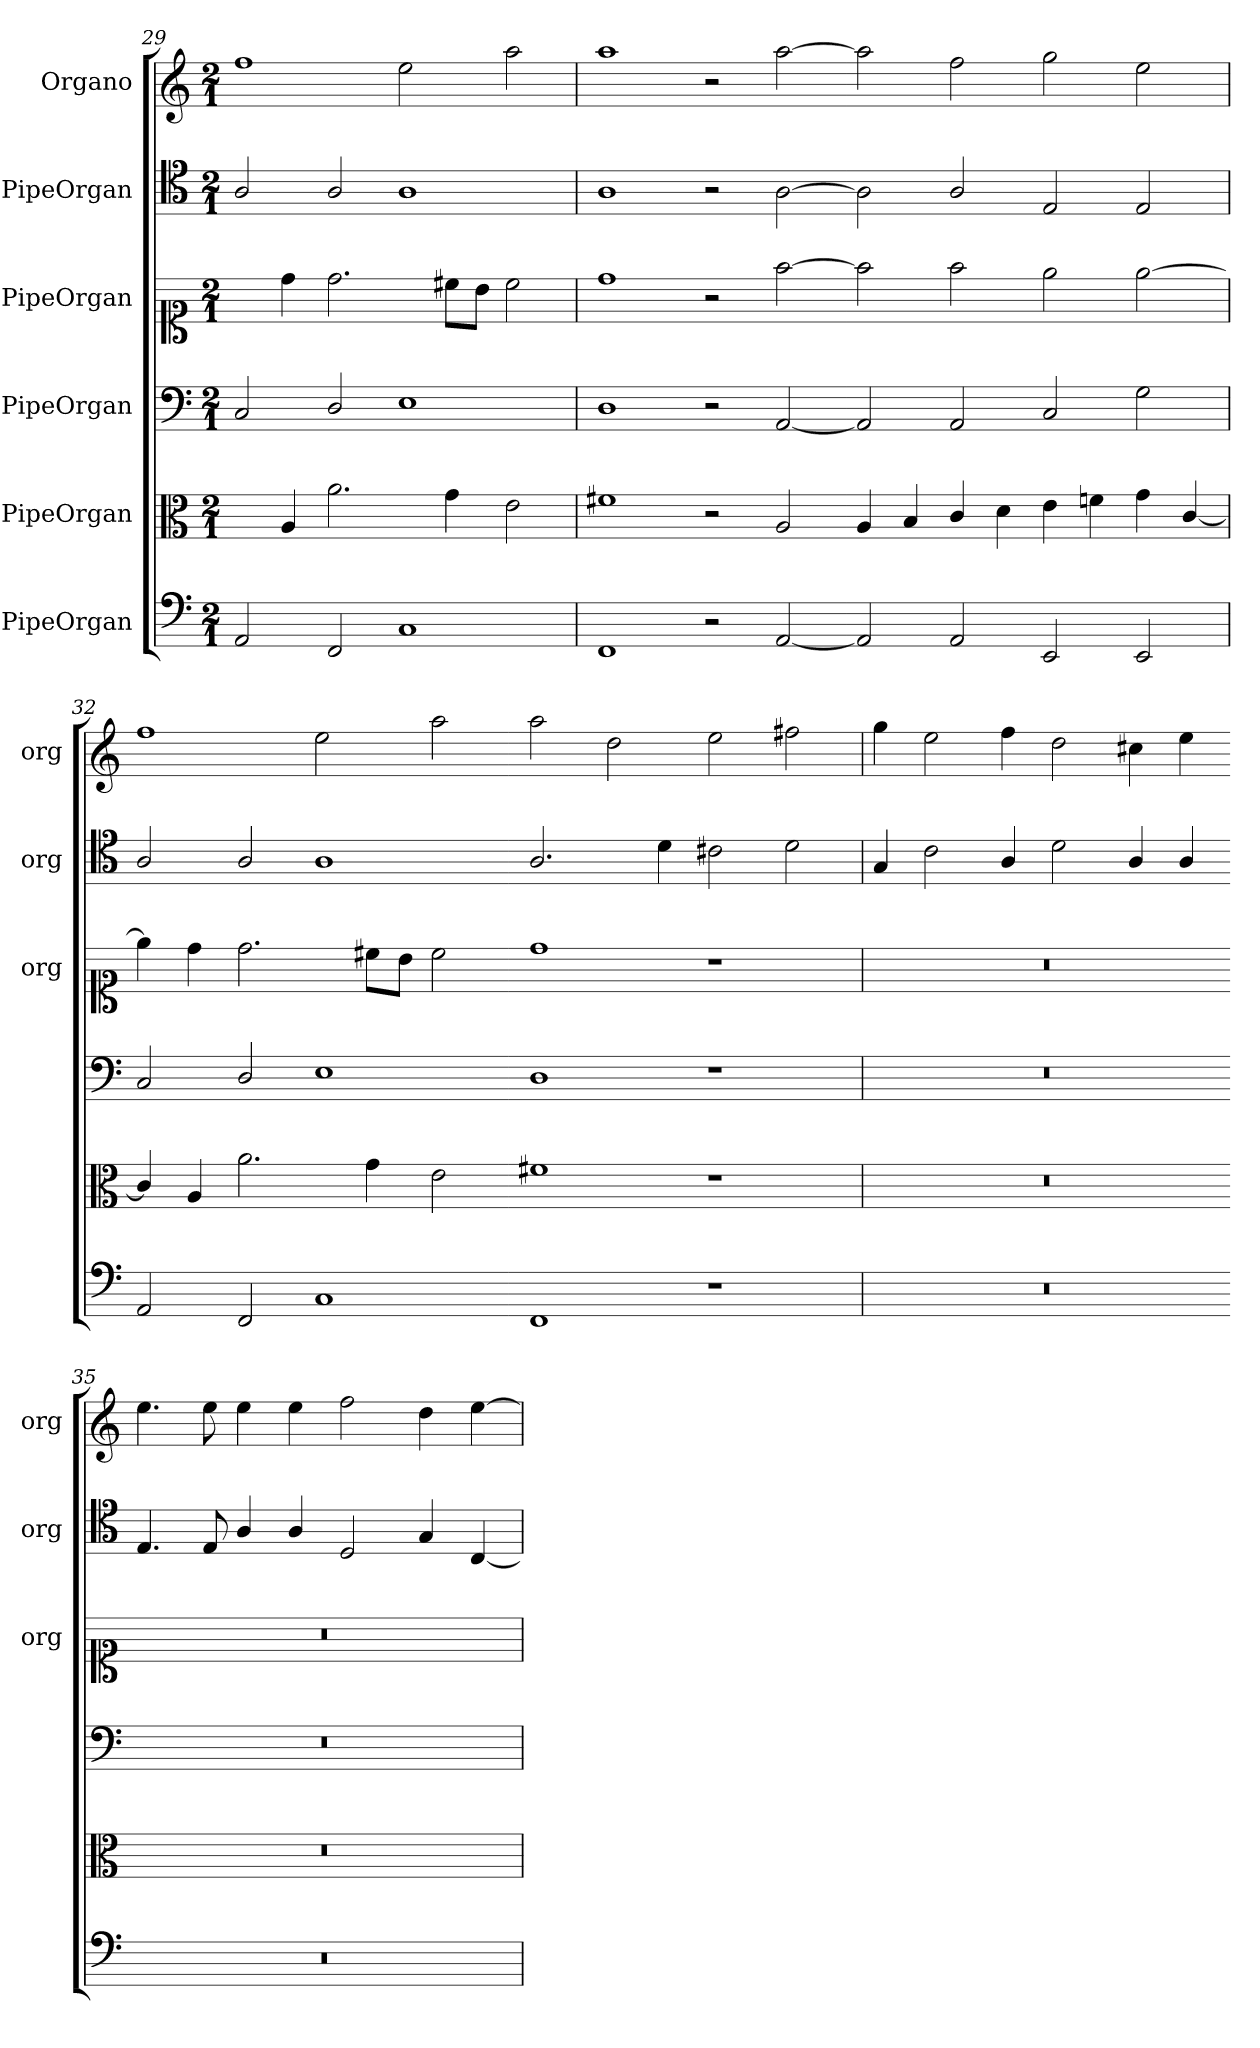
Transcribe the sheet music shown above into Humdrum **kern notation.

**kern	**kern	**kern	**kern	**kern	**kern
*part6	*part5	*part4	*part3	*part2	*part1
*staff6	*staff5	*staff4	*staff3	*staff2	*staff1
*I"PipeOrgan	*I"PipeOrgan	*I"PipeOrgan	*I"PipeOrgan	*I"PipeOrgan	*I"Organo
*	*	*	*I'org	*I'org	*I'org
*clefF5	*clefC3	*clefF4	*clefC1	*clefC4	*clefG2
*k[]	*k[]	*k[]	*k[]	*k[]	*k[]
*M2/1	*M2/1	*M2/1	*M2/1	*M2/1	*M2/1
=29	=29	=29	=29	=29	=29
2FF/	4ryy	2C/	4ryy	2A/	1ff
.	4A/	.	4dd\	.	.
2DD/	2.a\	2D/	2.dd\	2A/	.
1AA	.	1E	.	1A	2ee\
.	4g\	.	8cc#X\L	.	.
.	.	.	8b\J	.	.
.	2e\	.	2cc#\	.	2aa\
=30	=30	=30	=30	=30	=30
1DD	1f#X	1D	1dd	1A	1aa
2r	2r	2r	2r	2r	2r
[2FF/	2A/	[2AA/	[2ff\	[2A\	[2aa\
=31-	=31-	=31-	=31-	=31-	=31-
2FF/]	4A/	2AA/]	2ff\]	2A\]	2aa\]
.	4B/	.	.	.	.
2FF/	4c/	2AA/	2ff\	2A/	2ff\
.	4d\	.	.	.	.
2CC/	4e\	2C/	2ee\	2E/	2gg\
.	4fn\	.	.	.	.
2CC/	4g\	2G\	[2ee\	2E/	2ee\
.	[4c/	.	.	.	.
=32	=32	=32	=32	=32	=32
2FF/	4c/]	2C/	4ee!\]	2A/	1ff
.	4A/	.	4dd\	.	.
2DD/	2.a\	2D/	2.dd\	2A/	.
1AA	.	1E	.	1A	2ee\
.	4g\	.	8cc#X\L	.	.
.	.	.	8b\J	.	.
.	2e\	.	2cc#\	.	2aa\
=33-	=33-	=33-	=33-	=33-	=33-
1DD	1f#X	1D	1dd	2.A/	2aa\
.	.	.	.	.	2dd\
.	.	.	.	4d\	.
1r	1r	1r	1r	2c#X\	2ee\
.	.	.	.	2d\	2ff#X\
=34	=34	=34	=34	=34	=34
0r	0r	0r	0r	4G/	4gg\
.	.	.	.	2c\	2ee\
.	.	.	.	4A/	4ff\
.	.	.	.	2d\	2dd\
.	.	.	.	4A/	4cc#X\
.	.	.	.	4A/	4ee\
=35-	=35-	=35-	=35-	=35-	=35-
0r	0r	0r	0r	4.E/	4.ee\
.	.	.	.	8E/	8ee\
.	.	.	.	4A/	4ee\
.	.	.	.	4A/	4ee\
.	.	.	.	2D/	2ff\
.	.	.	.	4G/	4dd\
.	.	.	.	[4C/	[4ee\
=	=	=	=	=	=
*-	*-	*-	*-	*-	*-
